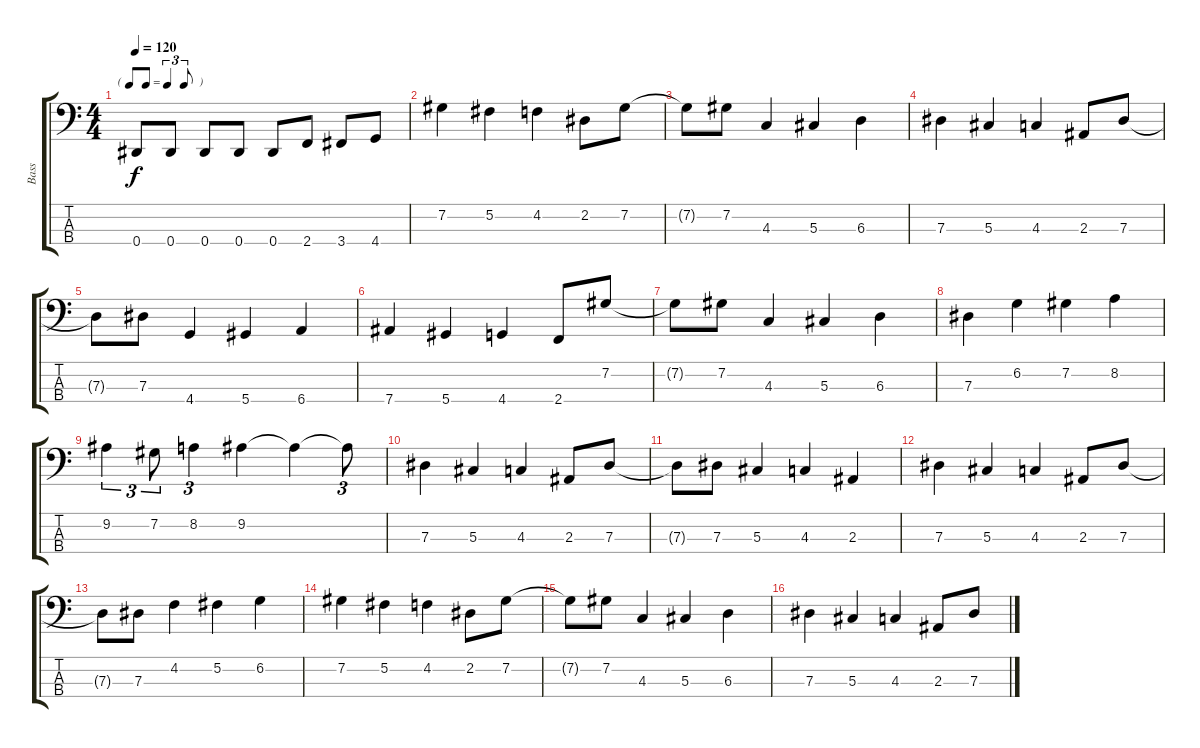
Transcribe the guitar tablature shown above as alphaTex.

\track ("Bass" "Bass") {instrument electricbassfinger}
\staff {score tabs}
\tuning (Gb2 Db2 Ab1 Eb1) {hide}
\ts (4 4)
\tf triplet8th
\tempo 120
\clef f4
\ks c
0.4.8{dy f} 0.4.8 0.4.8 0.4.8 0.4.8 2.4.8 3.4.8 4.4.8 |
7.2.4 5.2.4 4.2.4 2.2.8 7.2.8 |
7.2{t}.8 7.2.8 4.3.4 5.3.4 6.3.4 |
7.3.4 5.3.4 4.3.4 2.3.8 7.3.8 |
7.3{t}.8 7.3.8 4.4.4 5.4.4 6.4.4 |
7.4.4 5.4.4 4.4.4 2.4.8 7.2.8 |
7.2{t}.8 7.2.8 4.3.4 5.3.4 6.3.4 |
7.3.4 6.2.4 7.2.4 8.2.4 |
9.2.4{tu (3 2)} 7.2.8{tu (3 2)} 8.2.4{tu (3 2)} 9.2.4 9.2{t}.4 9.2{t}.8{tu (3 2)} |
7.3.4 5.3.4 4.3.4 2.3.8 7.3.8 |
7.3{t}.8 7.3.8 5.3.4 4.3.4 2.3.4 |
7.3.4 5.3.4 4.3.4 2.3.8 7.3.8 |
7.3{t}.8 7.3.8 4.2.4 5.2.4 6.2.4 |
7.2.4 5.2.4 4.2.4 2.2.8 7.2.8 |
7.2{t}.8 7.2.8 4.3.4 5.3.4 6.3.4 |
7.3.4 5.3.4 4.3.4 2.3.8 7.3.8
